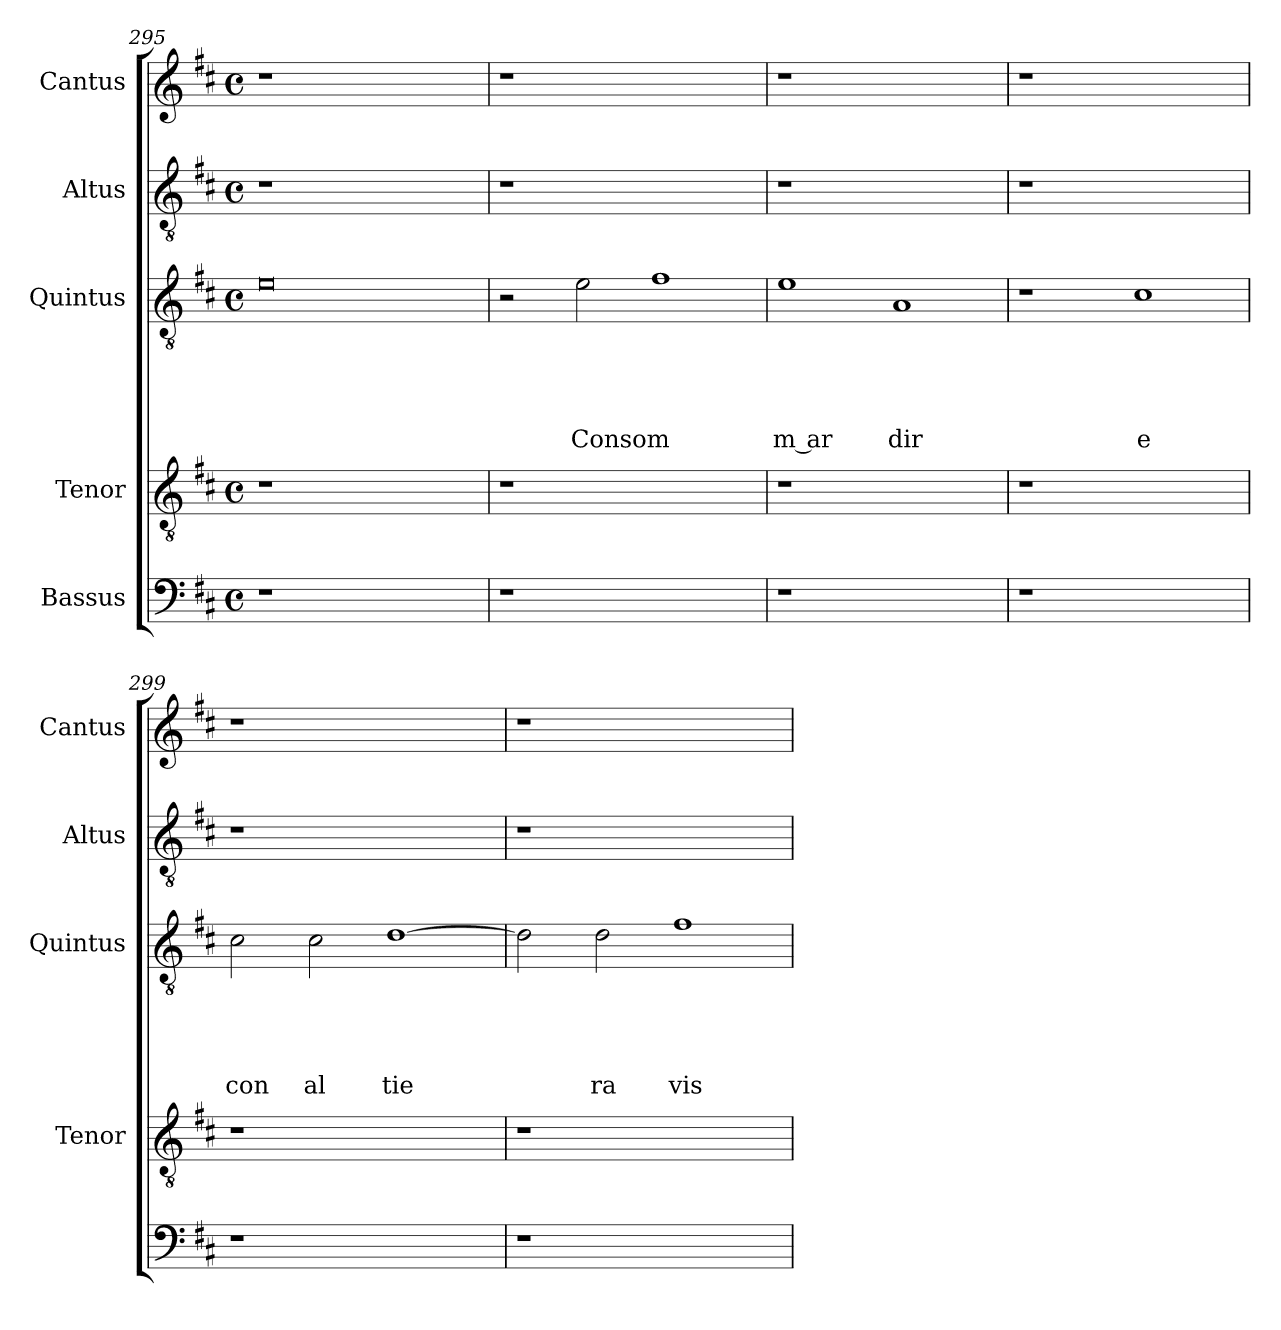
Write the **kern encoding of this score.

**kern	**kern	**kern	**text	**text	**text	**text	**text	**kern	**kern
*part5	*part4	*part3	*part3	*part3	*part3	*part3	*part3	*part2	*part1
*staff5	*staff4	*staff3	*staff3	*staff3	*staff3	*staff3	*staff3	*staff2	*staff1
*I"Bassus	*I"Tenor	*I"Quintus	*	*	*	*	*	*I"Altus	*I"Cantus
*	*I'Tenor	*I'Quintus	*	*	*	*	*	*I'Altus	*I'Cantus
*clefF4	*clefGv2	*clefGv2	*	*	*	*	*	*clefGv2	*clefG2
*k[f#c#]	*k[f#c#]	*k[f#c#]	*	*	*	*	*	*k[f#c#]	*k[f#c#]
*D:	*D:	*D:	*	*	*	*	*	*D:	*D:
*M4/4	*M4/4	*M4/4	*	*	*	*	*	*M4/4	*M4/4
*met(c)	*met(c)	*met(c)	*	*	*	*	*	*met(c)	*met(c)
=295	=295	=295	=295	=295	=295	=295	=295	=295	=295
1r	1r	0e	.	.	.	.	.	1r	1r
1ryy	1ryy	.	.	.	.	.	.	1ryy	1ryy
=296	=296	=296	=296	=296	=296	=296	=296	=296	=296
1r	1r	2r	.	.	.	.	.	1r	1r
!	!	!	!	!	!	!	!LO:LY:b	!	!
.	.	2e\	.	.	.	.	Consom	.	.
1ryy	1ryy	1f#	.	.	.	.	.	1ryy	1ryy
=297	=297	=297	=297	=297	=297	=297	=297	=297	=297
!	!	!	!	!	!	!	!LO:LY:b:rj	!	!
1r	1r	1e	.	.	.	.	m ar	1r	1r
!	!	!	!	!	!	!	!LO:LY:b	!	!
1ryy	1ryy	1A	.	.	.	.	dir	1ryy	1ryy
=298	=298	=298	=298	=298	=298	=298	=298	=298	=298
1r	1r	1r	.	.	.	.	.	1r	1r
!	!	!	!	!	!	!	!LO:LY:b	!	!
1ryy	1ryy	1c#	.	.	.	.	e	1ryy	1ryy
=299	=299	=299	=299	=299	=299	=299	=299	=299	=299
!	!	!	!	!	!	!	!LO:LY:b	!	!
1r	1r	2c#\	.	.	.	.	con	1r	1r
!	!	!	!	!	!	!	!LO:LY:b	!	!
.	.	2c#\	.	.	.	.	al	.	.
!	!	!	!	!	!	!	!LO:LY:b	!	!
1ryy	1ryy	[>1d	.	.	.	.	tie	1ryy	1ryy
=300	=300	=300	=300	=300	=300	=300	=300	=300	=300
1r	1r	2d\]	.	.	.	.	.	1r	1r
!	!	!	!	!	!	!	!LO:LY:b	!	!
.	.	2d\	.	.	.	.	ra	.	.
!	!	!	!	!	!	!	!LO:LY:b	!	!
1ryy	1ryy	1f#	.	.	.	.	vis	1ryy	1ryy
=	=	=	=	=	=	=	=	=	=
*-	*-	*-	*-	*-	*-	*-	*-	*-	*-
